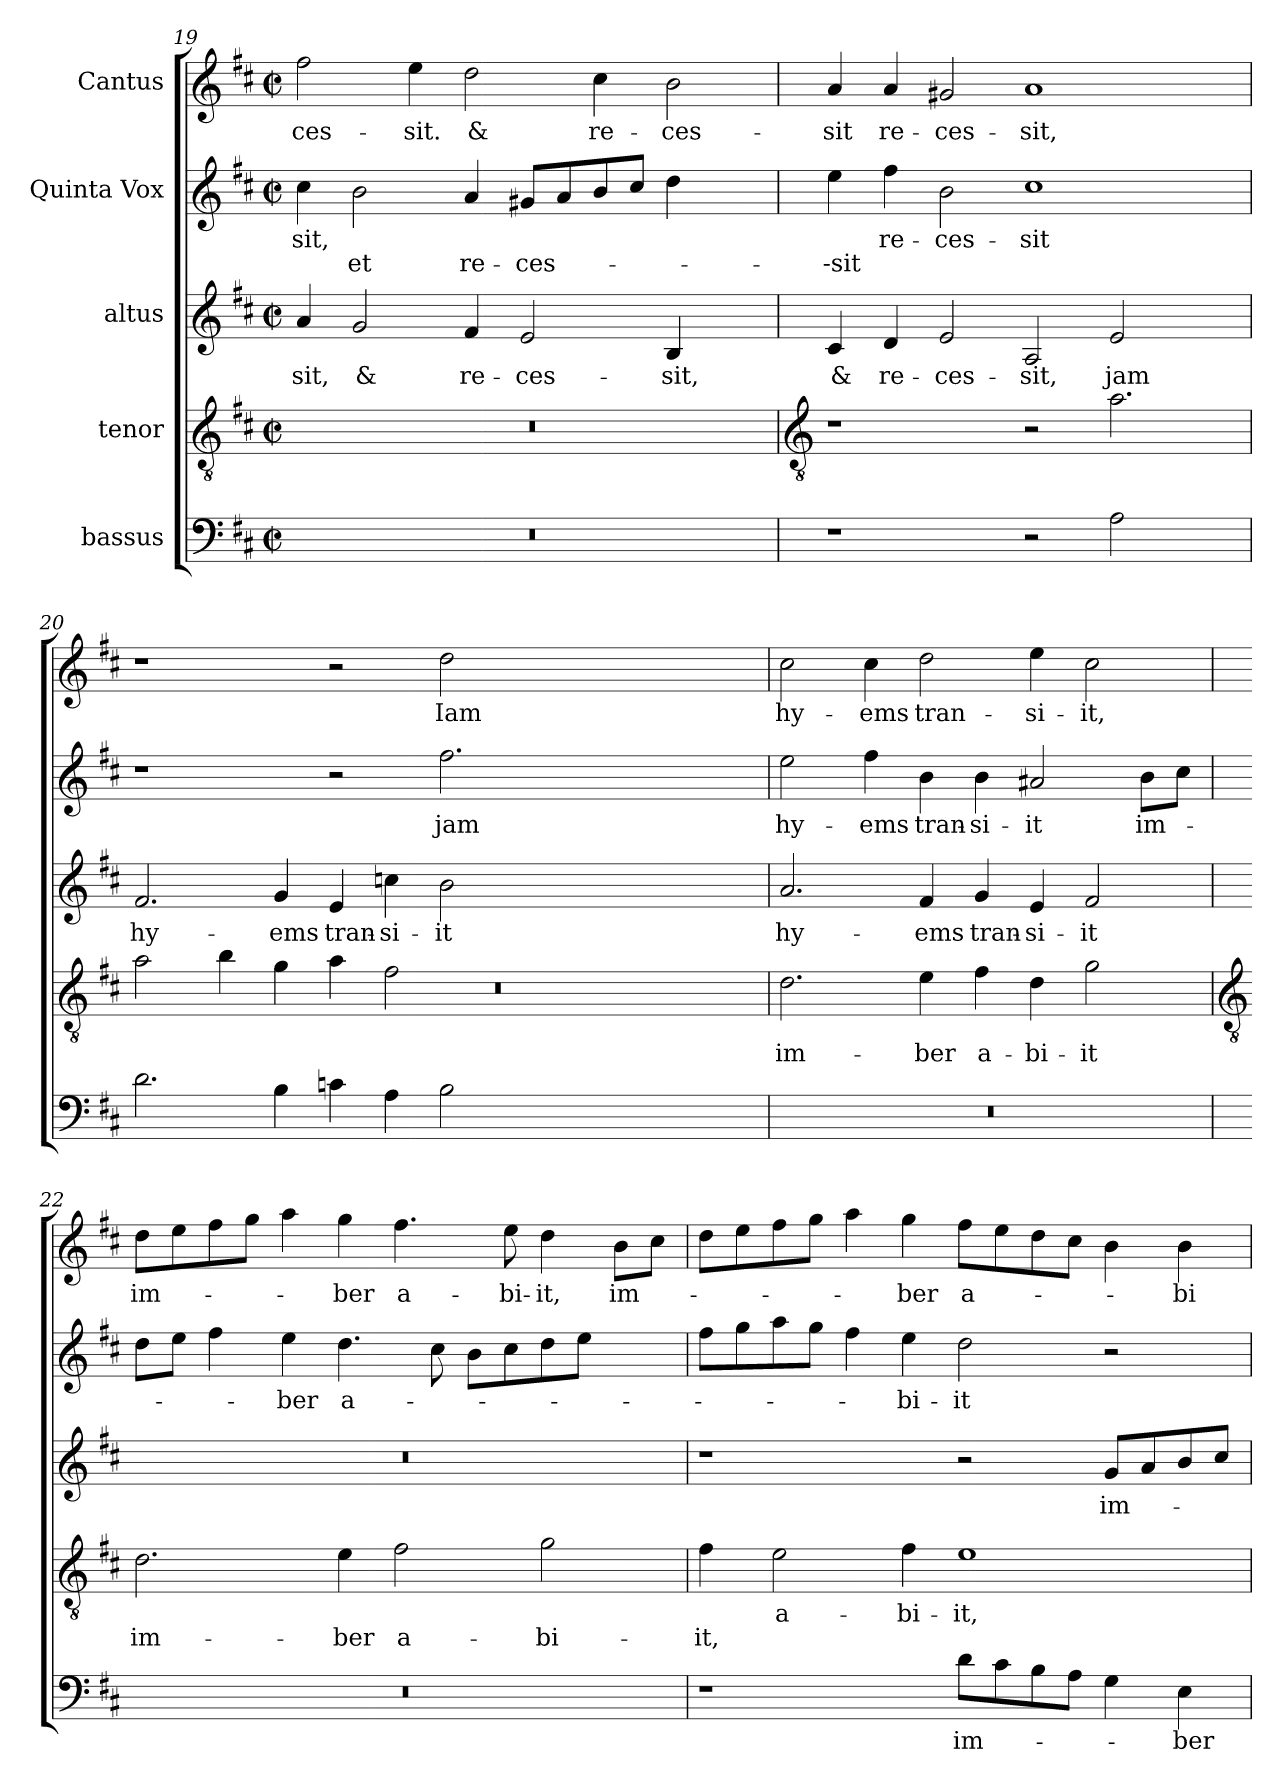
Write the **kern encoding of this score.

**kern	**text	**kern	**text	**text	**kern	**text	**kern	**text	**text	**kern	**text
*part5	*part5	*part4	*part4	*part4	*part3	*part3	*part2	*part2	*part2	*part1	*part1
*staff5	*staff5	*staff4	*staff4	*staff4	*staff3	*staff3	*staff2	*staff2	*staff2	*staff1	*staff1
*I"bassus	*	*I"tenor	*	*	*I"altus	*	*I"Quinta Vox	*	*	*I"Cantus	*
*clefF4	*	*clefGv2	*	*	*clefG2	*	*clefG2	*	*	*clefG2	*
*ITrd1c2	*	*ITrd1c2	*	*	*ITrd1c2	*	*ITrd1c2	*	*	*ITrd1c2	*
*k[]	*	*k[]	*	*	*k[]	*	*k[]	*	*	*k[]	*
*C:	*	*C:	*	*	*C:	*	*C:	*	*	*C:	*
*M4/2	*	*M4/2	*	*	*M4/2	*	*M4/2	*	*	*M4/2	*
*met(c|)	*	*met(c|)	*	*	*met(c|)	*	*met(c|)	*	*	*met(c|)	*
=19	=19	=19	=19	=19	=19	=19	=19	=19	=19	=19	=19
!	!	!	!	!	!	!LO:LY:b	!	!LO:LY:b	!	!	!LO:LY:b
0r	.	0r	.	.	4g	-sit,	4b	-sit,	.	2ee	-ces-
!	!	!	!	!	!	!LO:LY:b	!	!	!LO:LY:b	!	!
.	.	.	.	.	2f	&	2a	.	et	.	.
!	!	!	!	!	!	!	!	!	!	!	!LO:LY:b
.	.	.	.	.	.	.	.	.	.	4dd	-sit.
!	!	!	!	!	!	!LO:LY:b	!	!	!LO:LY:b	!	!LO:LY:b
.	.	.	.	.	4e	re-	4g	.	re-	2cc	&
!	!	!	!	!	!	!LO:LY:b	!	!	!LO:LY:b	!	!
.	.	.	.	.	2d	-ces-	8f#XL	.	-ces-	.	.
.	.	.	.	.	.	.	8g	.	.	.	.
!	!	!	!	!	!	!	!	!	!	!	!LO:LY:b
.	.	.	.	.	.	.	8a	.	.	4b	re-
.	.	.	.	.	.	.	8bJ	.	.	.	.
!	!	!	!	!	!	!LO:LY:b	!	!	!	!	!LO:LY:b
.	.	.	.	.	4A	-sit,	4cc	.	.	2a	-ces-
.	.	.	.	.	4ryy	.	4ryy	.	.	.	.
!!LO:LB:g=z
=20	=20	=20	=20	=20	=20	=20	=20	=20	=20	=20	=20
*	*	*clefGv2	*	*	*	*	*	*	*	*	*
!	!	!	!	!	!	!LO:LY:b	!	!	!LO:LY:b	!	!LO:LY:b
1r	.	1r	.	.	4B	&	4dd	.	--sit	4g	-sit
!	!	!	!	!	!	!LO:LY:b	!	!LO:LY:b	!	!	!LO:LY:b
.	.	.	.	.	4c	re-	4ee	re-	.	4g	re-
!	!	!	!	!	!	!LO:LY:b	!	!LO:LY:b	!	!	!LO:LY:b
.	.	.	.	.	2d	-ces-	2a	-ces-	.	2f#X	-ces-
!	!	!	!	!	!	!LO:LY:b	!	!LO:LY:b	!	!	!LO:LY:b
2r	.	2r	.	.	2G	-sit,	1b	-sit	.	1g	-sit,
!	!	!	!	!	!	!LO:LY:b	!	!	!	!	!
2G	.	2.g	.	.	2d	jam	.	.	.	.	.
4ryy	.	.	.	.	4ryy	.	4ryy	.	.	4ryy	.
=20A	=20A	=20A	=20A	=20A	=20A	=20A	=20A	=20A	=20A	=20A	=20A
!	!	!	!	!	!	!LO:LY:b	!	!	!	!	!
2.c	.	2g	.	.	2.e	hy-	1r	.	.	1r	.
.	.	4a	.	.	.	.	.	.	.	.	.
!	!	!	!	!	!	!LO:LY:b	!	!	!	!	!
4A	.	4f	.	.	4f	-ems	.	.	.	.	.
!	!	!	!	!	!	!LO:LY:b	!	!	!	!	!
4B-X	.	4g	.	.	4d	tran-	2r	.	.	2r	.
!	!	!	!	!	!	!LO:LY:b	!	!	!	!	!
4G	.	2e	.	.	4b-X	-si-	.	.	.	.	.
!	!	!	!	!	!	!LO:LY:b	!	!LO:LY:b	!	!	!LO:LY:b
2A	.	.	.	.	2a	-it	2.ee	jam	.	2cc	Iam
.	.	0r	.	.	.	.	.	.	.	.	.
1..ryy	.	.	.	.	1..ryy	.	.	.	.	1..ryy	.
.	.	.	.	.	.	.	1.ryy	.	.	.	.
=21A	=21A	=21A	=21A	=21A	=21A	=21A	=21A	=21A	=21A	=21A	=21A
!	!	!	!LO:LY:b	!	!	!LO:LY:b	!	!LO:LY:b	!	!	!LO:LY:b
0r	.	2.c	im-	.	2.g	hy-	2dd	hy-	.	2b	hy-
!	!	!	!	!	!	!	!	!LO:LY:b	!	!	!LO:LY:b
.	.	.	.	.	.	.	4ee	-ems	.	4b	-ems
!	!	!	!LO:LY:b	!	!	!LO:LY:b	!	!LO:LY:b	!	!	!LO:LY:b
.	.	4d	-ber	.	4e	-ems	4a	tran-	.	2cc	tran-
!	!	!	!LO:LY:b	!	!	!LO:LY:b	!	!LO:LY:b	!	!	!
.	.	4e	a-	.	4f	tran-	4a	-si-	.	.	.
!	!	!	!LO:LY:b	!	!	!LO:LY:b	!	!LO:LY:b	!	!	!LO:LY:b
.	.	4c	-bi-	.	4d	-si-	2g#X	-it	.	4dd	-si-
!	!	!	!LO:LY:b	!	!	!LO:LY:b	!	!	!	!	!LO:LY:b
.	.	2f	-it	.	2e	-it	.	.	.	2b	-it,
!	!	!	!	!	!	!	!	!LO:LY:b	!	!	!
.	.	.	.	.	.	.	8aL	im-	.	.	.
.	.	.	.	.	.	.	8bJ	.	.	.	.
!!LO:LB:g=z
=22A	=22A	=22A	=22A	=22A	=22A	=22A	=22A	=22A	=22A	=22A	=22A
*	*	*clefGv2	*	*	*	*	*	*	*	*	*
!	!	!	!	!LO:LY:b	!	!	!	!	!	!	!LO:LY:b
0r	.	2.c	.	im-	0r	.	8ccL	.	.	8ccL	im-
.	.	.	.	.	.	.	8ddJ	.	.	8dd	.
.	.	.	.	.	.	.	4ee	.	.	8ee	.
.	.	.	.	.	.	.	.	.	.	8ffJ	.
!	!	!	!	!	!	!	!	!LO:LY:b	!	!	!
.	.	.	.	.	.	.	4dd	-ber	.	4gg	.
!	!	!	!	!LO:LY:b	!	!	!	!LO:LY:b	!	!	!LO:LY:b
.	.	4d	.	-ber	.	.	4.cc	a-	.	4ff	-ber
!	!	!	!	!LO:LY:b	!	!	!	!	!	!	!LO:LY:b
.	.	2e	.	a-	.	.	.	.	.	4.ee	a-
.	.	.	.	.	.	.	8b	.	.	.	.
.	.	.	.	.	.	.	8aL	.	.	.	.
!	!	!	!	!	!	!	!	!	!	!	!LO:LY:b
.	.	.	.	.	.	.	8b	.	.	8dd	-bi-
!	!	!	!	!LO:LY:b	!	!	!	!	!	!	!LO:LY:b
.	.	2f	.	-bi-	.	.	8cc	.	.	4cc	-it,
.	.	.	.	.	.	.	8ddJ	.	.	.	.
!	!	!	!	!	!	!	!	!	!	!	!LO:LY:b
.	.	.	.	.	.	.	4ryy	.	.	8aL	im-
.	.	.	.	.	.	.	.	.	.	8bJ	.
!!LO:LB:g=z
=23	=23	=23	=23	=23	=23	=23	=23	=23	=23	=23	=23
!	!	!	!	!LO:LY:b	!	!	!	!	!	!	!
1r	.	4e	.	-it,	1r	.	8eeL	.	.	8ccL	.
.	.	.	.	.	.	.	8ff	.	.	8dd	.
!	!	!	!LO:LY:b	!	!	!	!	!	!	!	!
.	.	2d	a-	.	.	.	8gg	.	.	8ee	.
.	.	.	.	.	.	.	8ffJ	.	.	8ffJ	.
.	.	.	.	.	.	.	4ee	.	.	4gg	.
!	!	!	!LO:LY:b	!	!	!	!	!LO:LY:b	!	!	!LO:LY:b
.	.	4e	-bi-	.	.	.	4dd	-bi-	.	4ff	-ber
!	!LO:LY:b	!	!LO:LY:b	!	!	!	!	!LO:LY:b	!	!	!LO:LY:b
8cL	im-	1d	-it,	.	2r	.	2cc	-it	.	8eeL	a-
8B	.	.	.	.	.	.	.	.	.	8dd	.
8A	.	.	.	.	.	.	.	.	.	8cc	.
8GJ	.	.	.	.	.	.	.	.	.	8bJ	.
!	!	!	!	!	!	!LO:LY:b	!	!	!	!	!
4F	.	.	.	.	8fL	im-	2r	.	.	4a	.
.	.	.	.	.	8g	.	.	.	.	.	.
!	!LO:LY:b	!	!	!	!	!	!	!	!	!	!LO:LY:b
4D	-ber	.	.	.	8a	.	.	.	.	4a	-bi-
.	.	.	.	.	8bJ	.	.	.	.	.	.
=	=	=	=	=	=	=	=	=	=	=	=
*-	*-	*-	*-	*-	*-	*-	*-	*-	*-	*-	*-
